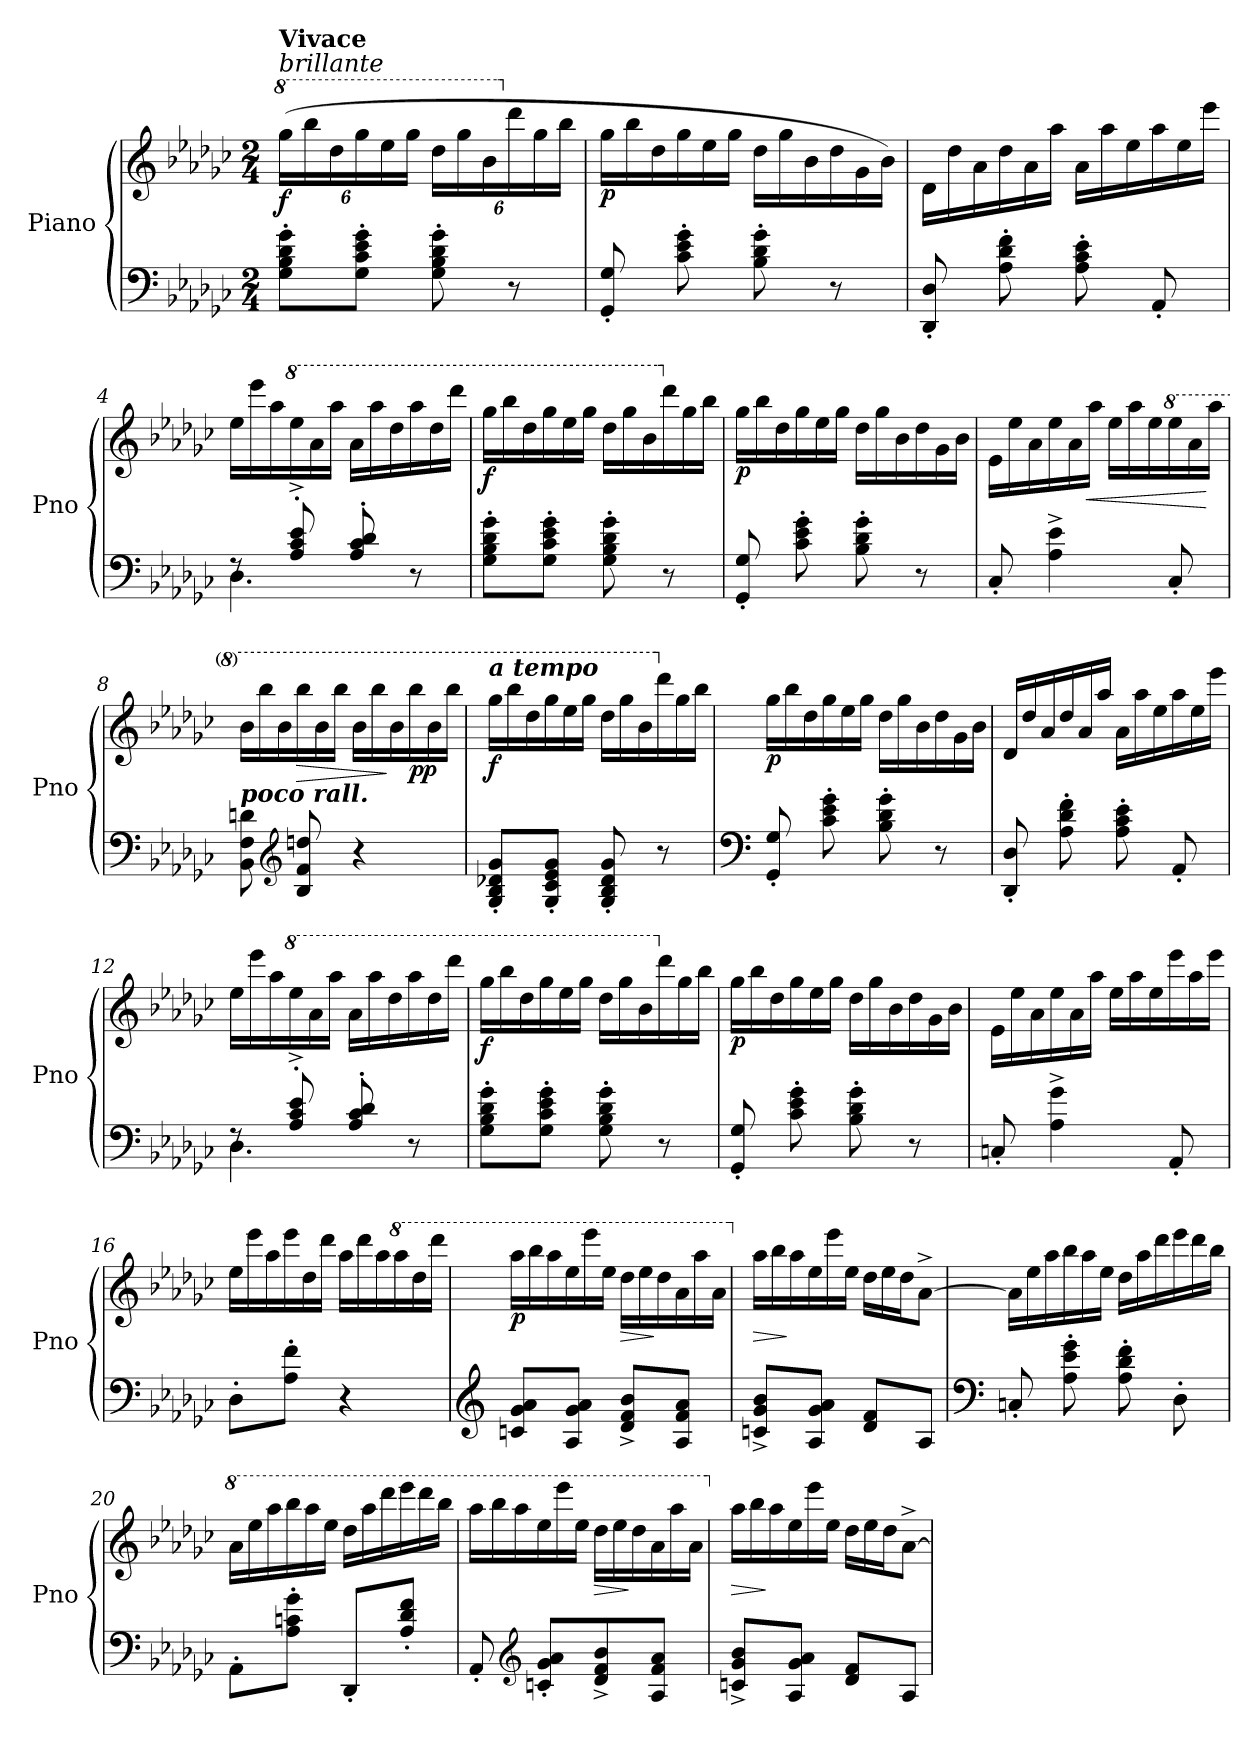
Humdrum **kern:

**kern	**kern	**dynam
*part1	*part1	*part1
*staff2	*staff1	*staff1/2
*I"Piano	*	*
*I'Pno	*	*
*clefF4	*clefG2	*
*k[b-e-a-d-g-c-]	*k[b-e-a-d-g-c-]	*
*M2/4	*M2/4	*
*MM116	*MM116	*
*	*8va	*
*	*Xbrackettup	*
=1	=1	=1
!	!LO:TX:a:i:t=brillante	!
!	!LO:TX:a:B:t=Vivace	!
!	!	!LO:DY:b
8G-\' 8B-\' 8d-\' 8g-\'L	(24ggg-\LL	f
.	24bbb-\	.
.	24ddd-\	.
8G-\' 8c-\' 8e-\' 8g-\'J	24ggg-\	.
.	24eee-\	.
.	24ggg-\JJ	.
8G-\' 8B-\' 8d-\' 8g-\'	24ddd-\LL	.
.	24ggg-\	.
.	24bb-\	.
*	*X8va	*
8r	24ddd-\	.
.	24gg-\	.
.	24bb-\JJ	.
=2	=2	=2
*	*Xtuplet	*
!	!	!LO:DY:b
8GG-/' 8G-/'	24gg-\LL	p
.	24bb-\	.
.	24dd-\	.
8c-\' 8e-\' 8g-\'	24gg-\	.
.	24ee-\	.
.	24gg-\JJ	.
8B-\' 8d-\' 8g-\'	24dd-\LL	.
.	24gg-\	.
.	24b-\	.
8r	24dd-\	.
.	24g-\	.
.	24b-\JJ)	.
=3	=3	=3
!	!	!LO:DY:a
8DD-/' 8D-/'	24d-\LL	other-dynamics
.	24dd-\	.
.	24a-\	.
8A-\' 8d-\' 8f\'	24dd-\	.
.	24a-\	.
.	24aa-\JJ	.
!	!	!LO:DY:b
8A-\' 8c-\' 8e-\'	24a-\LL	other-dynamics
.	24aa-\	.
.	24ee-\	.
8AA-'/	24aa-\	.
.	24ee-\	.
.	24eee-\JJ	.
!!LO:LB:g=z
=4	=4	=4
*^	*	*
8rF	4.D-\	24ee-\LL	.
.	.	24eee-\	.
.	.	24aa-\	.
*	*	*8va	*
8A-/'^ 8c-/'^ 8e-/'^	.	24eee-\	.
.	.	24aa-\	.
.	.	24aaa-\JJ	.
8A-/' 8c-/' 8d-/'	.	24aa-\LL	.
.	.	24aaa-\	.
.	.	24ddd-\	.
8r	8ryy	24aaa-\	.
.	.	24ddd-\	.
.	.	24dddd-\JJ	.
*v	*v	*	*
=5	=5	=5
!	!	!LO:DY:b
8G-\' 8B-\' 8d-\' 8g-\'L	24ggg-\LL	f
.	24bbb-\	.
.	24ddd-\	.
8G-\' 8c-\' 8e-\' 8g-\'J	24ggg-\	.
.	24eee-\	.
.	24ggg-\JJ	.
8G-\' 8B-\' 8d-\' 8g-\'	24ddd-\LL	.
.	24ggg-\	.
.	24bb-\	.
*	*X8va	*
8r	24ddd-\	.
.	24gg-\	.
.	24bb-\JJ	.
=6	=6	=6
!	!	!LO:DY:b
8GG-/' 8G-/'	24gg-\LL	p
.	24bb-\	.
.	24dd-\	.
8c-\' 8e-\' 8g-\'	24gg-\	.
.	24ee-\	.
.	24gg-\JJ	.
8B-\' 8d-\' 8g-\'	24dd-\LL	.
.	24gg-\	.
.	24b-\	.
8r	24dd-\	.
.	24g-\	.
.	24b-\JJ	.
=7	=7	=7
8C-'/	24e-\LL	.
.	24ee-\	.
.	24a-\	.
4A-\^ 4e-\^	24ee-\	.
.	24a-\	.
!	!	!LO:HP:b
.	24aa-\JJ	<
.	24ee-\LL	.
.	24aa-\	.
.	24ee-\	.
*	*8va	*
8C-'/	24eee-\	.
.	24aa-\	.
.	24aaa-\JJ	[
!!LO:LB:g=z
=8	=8	=8
!	!LO:TX:b:Bi:t=poco rall.	!
8BB-\ 8F\ 8dn\	24bb-\LL	.
.	24bbb-\	.
.	24bb-\	.
*clefG2	*	*
!	!	!LO:HP:b
8B-/ 8f/ 8ddn/	24bbb-\	>
.	24bb-\	.
.	24bbb-\JJ	.
4r	24bb-\LL	.
.	24bbb-\	.
.	24bb-\	]
!	!	!LO:DY:b
.	24bbb-\	pp
.	24bb-\	.
.	24bbb-\JJ	.
=9	=9	=9
!	!LO:TX:a:Bi:t=a tempo	!
!	!	!LO:DY:b
8G-/' 8B-/' 8d-X/' 8g-/'L	24ggg-\LL	f
.	24bbb-\	.
.	24ddd-\	.
8G-/' 8c-/' 8e-/' 8g-/'J	24ggg-\	.
.	24eee-\	.
.	24ggg-\JJ	.
8G-/' 8B-/' 8d-/' 8g-/'	24ddd-\LL	.
.	24ggg-\	.
.	24bb-\	.
*	*X8va	*
8r	24ddd-\	.
.	24gg-\	.
.	24bb-\JJ	.
=10	=10	=10
*clefF4	*	*
!	!	!LO:DY:b
8GG-/' 8G-/'	24gg-\LL	p
.	24bb-\	.
.	24dd-\	.
8c-\' 8e-\' 8g-\'	24gg-\	.
.	24ee-\	.
.	24gg-\JJ	.
8B-\' 8d-\' 8g-\'	24dd-\LL	.
.	24gg-\	.
.	24b-\	.
8r	24dd-\	.
.	24g-\	.
.	24b-\JJ	.
!!LO:LB:g=z
=11	=11	=11
8DD-/' 8D-/'	24d-/LL	.
.	24dd-/	.
.	24a-/	.
8A-\' 8d-\' 8f\'	24dd-/	.
.	24a-/	.
.	24aa-/JJ	.
!	!	!LO:DY:b
8A-\' 8c-\' 8e-\'	24a-\LL	other-dynamics
.	24aa-\	.
.	24ee-\	.
8AA-'/	24aa-\	.
.	24ee-\	.
.	24eee-\JJ	.
!!LO:PB:g=z
=12	=12	=12
*^	*	*
8rF	4.D-\	24ee-\LL	.
.	.	24eee-\	.
.	.	24aa-\	.
*	*	*8va	*
8A-/'^ 8c-/'^ 8e-/'^	.	24eee-\	.
.	.	24aa-\	.
.	.	24aaa-\JJ	.
8A-/' 8c-/' 8d-/'	.	24aa-\LL	.
.	.	24aaa-\	.
.	.	24ddd-\	.
8r	8ryy	24aaa-\	.
.	.	24ddd-\	.
.	.	24dddd-\JJ	.
*v	*v	*	*
=13	=13	=13
!	!	!LO:DY:b
8G-\' 8B-\' 8d-\' 8g-\'L	24ggg-\LL	f
.	24bbb-\	.
.	24ddd-\	.
8G-\' 8c-\' 8e-\' 8g-\'J	24ggg-\	.
.	24eee-\	.
.	24ggg-\JJ	.
8G-\' 8B-\' 8d-\' 8g-\'	24ddd-\LL	.
.	24ggg-\	.
.	24bb-\	.
*	*X8va	*
8r	24ddd-\	.
.	24gg-\	.
.	24bb-\JJ	.
=14	=14	=14
!	!	!LO:DY:b
8GG-/' 8G-/'	24gg-\LL	p
.	24bb-\	.
.	24dd-\	.
8c-\' 8e-\' 8g-\'	24gg-\	.
.	24ee-\	.
.	24gg-\JJ	.
8B-\' 8d-\' 8g-\'	24dd-\LL	.
.	24gg-\	.
.	24b-\	.
8r	24dd-\	.
.	24g-\	.
.	24b-\JJ	.
=15	=15	=15
8Cn'/	24e-\LL	.
.	24ee-\	.
.	24a-\	.
4A-\^ 4g-\^	24ee-\	.
.	24a-\	.
.	24aa-\JJ	.
!	!	!LO:DY:b
.	24ee-\LL	other-dynamics
.	24aa-\	.
.	24ee-\	.
8AA-'/	24eee-\	.
.	24aa-\	.
.	24eee-\JJ	.
!!LO:PB:g=z
=16	=16	=16
8D-'\L	24ee-\LL	.
.	24eee-\	.
.	24aa-\	.
8A-\' 8f\'J	24eee-\	.
.	24dd-\	.
.	24ddd-\JJ	.
4r	24aa-\LL	.
.	24ddd-\	.
.	24aa-\	.
*	*8va	*
.	24aaa-\	.
.	24ddd-\	.
.	24dddd-\JJ	.
=17	=17	=17
*clefG2	*	*
!	!	!LO:DY:b
8cn/ 8g-/ 8a-/L	24aaa-\LL	p
.	24bbb-\	.
.	24aaa-\	.
8A-/ 8g-/ 8a-/J	24eee-\	.
.	24eeee-\	.
.	24eee-\JJ	.
!	!	!LO:HP:b
8d-/^ 8f/^ 8b-/^L	24ddd-\LL	>
.	24eee-\	.
.	24ddd-\	]
8A-/ 8f/ 8a-/J	24aa-\	.
.	24aaa-\	.
.	24aa-\JJ	.
=18	=18	=18
*	*X8va	*
!	!	!LO:HP:b
8cn/^ 8g-/^ 8b-/^L	24aa-\LL	>
.	24bb-\	.
.	24aa-\	]
8A-/ 8g-/ 8a-/J	24ee-\	.
.	24eee-\	.
.	24ee-\JJ	.
8d-/ 8f/L	24dd-\LL	.
.	24ee-\	.
.	24dd-\J	.
8A-/J	[8a-^\J	.
!!LO:LB:g=z
=19	=19	=19
*clefF4	*	*
8Cn'/	24a-\LL]	.
.	24ee-\	.
.	24aa-\	.
8A-\' 8e-\' 8g-\'	24bb-\	.
.	24aa-\	.
.	24ee-\JJ	.
8A-\' 8d-\' 8f\'	24dd-\LL	.
.	24aa-\	.
.	24ddd-\	.
8D-'\	24eee-\	.
.	24ddd-\	.
.	24bb-\JJ	.
!!LO:LB:g=z
=20	=20	=20
*	*8va	*
8AA-'\L	24aa-\LL	.
.	24eee-\	.
.	24aaa-\	.
8A-\' 8cn\' 8g-\'J	24bbb-\	.
.	24aaa-\	.
.	24eee-\JJ	.
8DD-'/L	24ddd-\LL	.
.	24aaa-\	.
.	24dddd-\	.
8A-/' 8d-/' 8f/'J	24eeee-\	.
.	24dddd-\	.
.	24bbb-\JJ	.
=21	=21	=21
8AA-'/	24aaa-\LL	.
.	24bbb-\	.
.	24aaa-\	.
*clefG2	*	*
8cn/' 8g-/' 8a-/'L	24eee-\	.
.	24eeee-\	.
.	24eee-\JJ	.
!	!	!LO:HP:b
8d-/^ 8f/^ 8b-/^	24ddd-\LL	>
.	24eee-\	.
.	24ddd-\	]
8A-/ 8f/ 8a-/J	24aa-\	.
.	24aaa-\	.
.	24aa-\JJ	.
=22	=22	=22
*	*X8va	*
!	!	!LO:HP:b
8cn/^ 8g-/^ 8b-/^L	24aa-\LL	>
.	24bb-\	.
.	24aa-\	]
8A-/ 8g-/ 8a-/J	24ee-\	.
.	24eee-\	.
.	24ee-\JJ	.
8d-/ 8f/L	24dd-\LL	.
.	24ee-\	.
.	24dd-\J	.
8A-/J	[8a-^\J	.
=	=	=
*-	*-	*-
